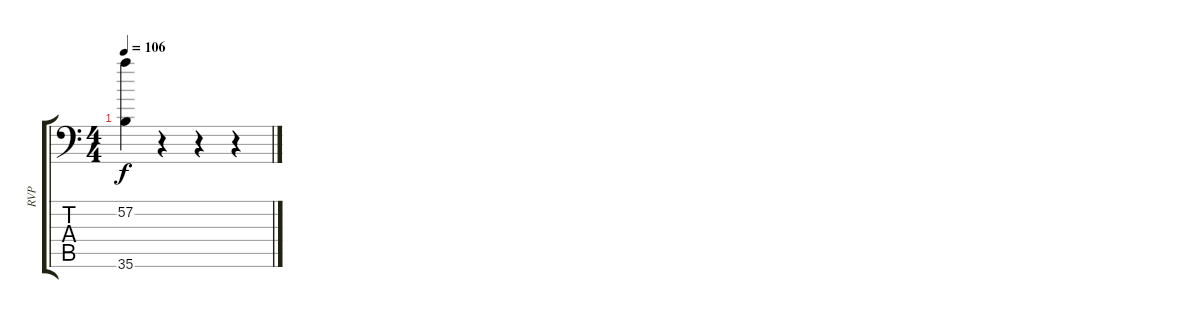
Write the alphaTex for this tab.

\track ("RVP" "RVP") {instrument acousticgrandpiano}
\staff {score tabs}
\tuning (C-1 C-1 C-1 C-1 C-1 C-1) {hide}
\ts (4 4)
\tempo 106
\clef f4
\ks c
(57.2 35.6).4{dy f} r.4 r.4 r.4
